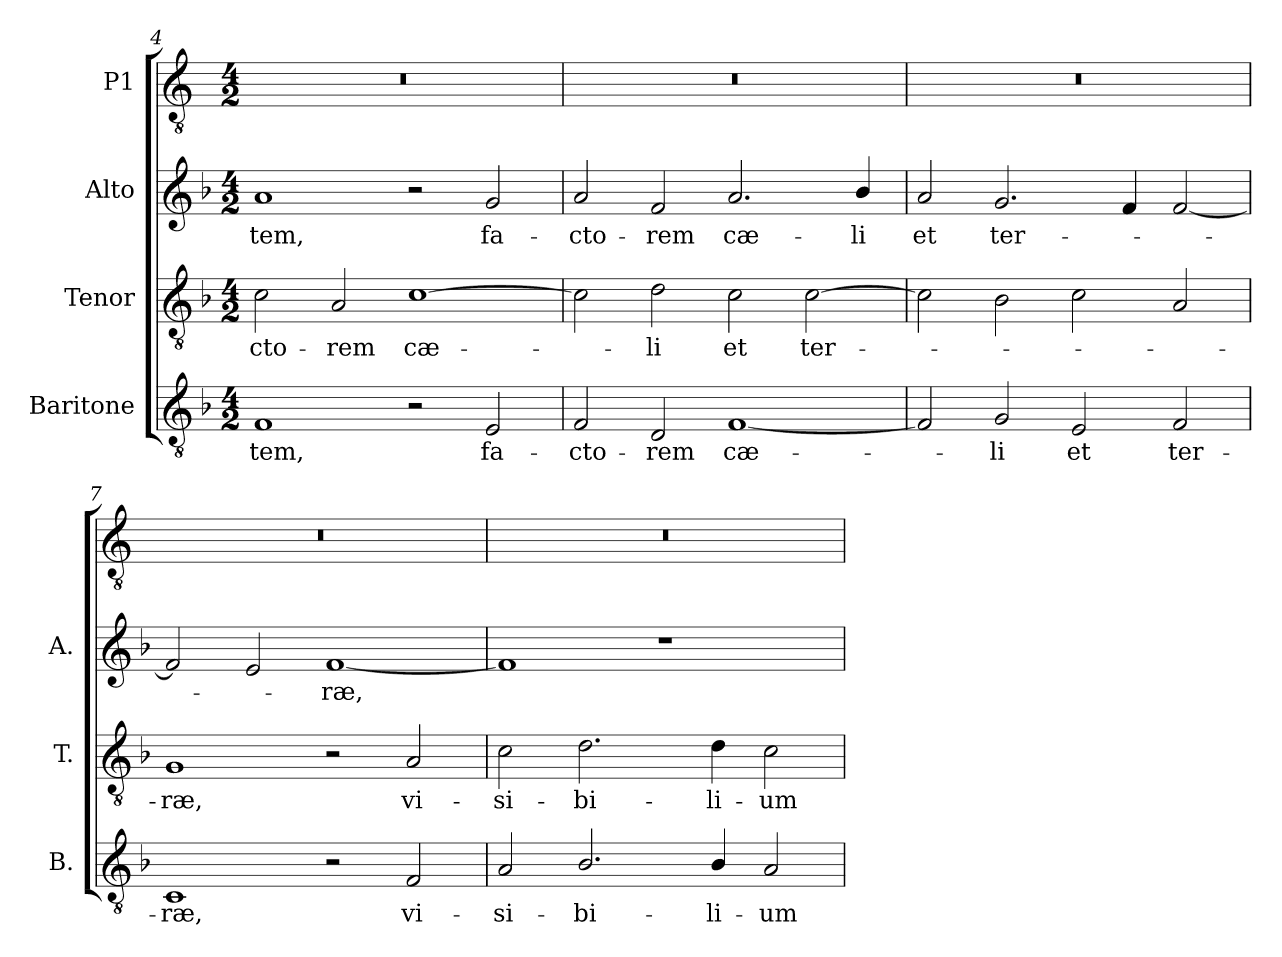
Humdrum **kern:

**kern	**text	**kern	**text	**kern	**text	**kern
*part4	*part4	*part3	*part3	*part2	*part2	*part1
*staff4	*staff4	*staff3	*staff3	*staff2	*staff2	*staff1
*I"Baritone	*	*I"Tenor	*	*I"Alto	*	*I"P1
*I'B.	*	*I'T.	*	*I'A.	*	*
*clefGv2	*	*clefGv2	*	*clefG2	*	*clefGv2
*ITrd7c12	*	*ITrd7c12	*	*	*	*ITrd7c12
*k[b-]	*	*k[b-]	*	*k[b-]	*	*k[]
*F:	*	*F:	*	*F:	*	*C:
*M4/2	*	*M4/2	*	*M4/2	*	*M4/2
=4	=4	=4	=4	=4	=4	=4
!	!LO:LY:b:color=#000000	!	!	!	!	!
!	!	!	!LO:LY:b:color=#000000	!	!	!
!	!	!	!	!	!LO:LY:b:color=#000000	!LO:N:vis=1
1FFi	-tem,	2Ci\	-cto-	1ai	-tem,	0r
!	!	!	!LO:LY:b:color=#000000	!	!	!
.	.	2AAi/	-rem	.	.	.
!	!	!	!LO:LY:b:color=#000000	!	!	!
2r	.	[1Ci	cæ-	2r	.	.
!	!LO:LY:b:color=#000000	!	!	!	!	!
!	!	!	!	!	!LO:LY:b:color=#000000	!
2EEi/	fa-	.	.	2gi/	fa-	.
=5	=5	=5	=5	=5	=5	=5
!	!LO:LY:b:color=#000000	!	!	!	!	!
!	!	!	!	!	!LO:LY:b:color=#000000	!LO:N:vis=1
2FFi/	-cto-	2Ci\]	.	2ai/	-cto-	0r
!	!LO:LY:b:color=#000000	!	!	!	!	!
!	!	!	!LO:LY:b:color=#000000	!	!	!
!	!	!	!	!	!LO:LY:b:color=#000000	!
2DDi/	-rem	2Di\	-li	2fi/	-rem	.
!	!LO:LY:b:color=#000000	!	!	!	!	!
!	!	!	!LO:LY:b:color=#000000	!	!	!
!	!	!	!	!	!LO:LY:b:color=#000000	!
[1FFi	cæ-	2Ci\	et	2.ai/	cæ-	.
!	!	!	!LO:LY:b:color=#000000	!	!	!
.	.	[2Ci\	ter-	.	.	.
!	!	!	!	!	!LO:LY:b:color=#000000	!
.	.	.	.	4b-i/	-li	.
=6	=6	=6	=6	=6	=6	=6
!	!	!	!	!	!LO:LY:b:color=#000000	!LO:N:vis=1
2FFi/]	.	2Ci\]	.	2ai/	et	0r
!	!LO:LY:b:color=#000000	!	!	!	!	!
!	!	!	!	!	!LO:LY:b:color=#000000	!
2GGi/	-li	2BB-i\	.	2.gi/	ter-	.
!	!LO:LY:b:color=#000000	!	!	!	!	!
2EEi/	et	2Ci\	.	.	.	.
.	.	.	.	4fi/	.	.
!	!LO:LY:b:color=#000000	!	!	!	!	!
2FFi/	ter-	2AAi/	.	[2fi/	.	.
!!LO:LB:g=z
=7	=7	=7	=7	=7	=7	=7
!	!LO:LY:b:color=#000000	!	!	!	!	!
!	!	!	!LO:LY:b:color=#000000	!	!	!LO:N:vis=1
1CCi	-ræ,	1GGi	-ræ,	2fi/]	.	0r
.	.	.	.	2ei/	.	.
!	!	!	!	!	!LO:LY:b:color=#000000	!
2r	.	2r	.	[1fi	-ræ,	.
!	!LO:LY:b:color=#000000	!	!	!	!	!
!	!	!	!LO:LY:b:color=#000000	!	!	!
2FFi/	vi-	2AAi/	vi-	.	.	.
=8	=8	=8	=8	=8	=8	=8
!	!LO:LY:b:color=#000000	!	!	!	!	!
!	!	!	!LO:LY:b:color=#000000	!	!	!LO:N:vis=1
2AAi/	-si-	2Ci\	-si-	1fi]	.	0r
!	!LO:LY:b:color=#000000	!	!	!	!	!
!	!	!	!LO:LY:b:color=#000000	!	!	!
2.BB-i/	-bi-	2.Di\	-bi-	.	.	.
.	.	.	.	1r	.	.
!	!LO:LY:b:color=#000000	!	!	!	!	!
!	!	!	!LO:LY:b:color=#000000	!	!	!
4BB-i/	-li-	4Di\	-li-	.	.	.
!	!LO:LY:b:color=#000000	!	!	!	!	!
!	!	!	!LO:LY:b:color=#000000	!	!	!
2AAi/	-um	2Ci\	-um	.	.	.
=	=	=	=	=	=	=
*-	*-	*-	*-	*-	*-	*-
